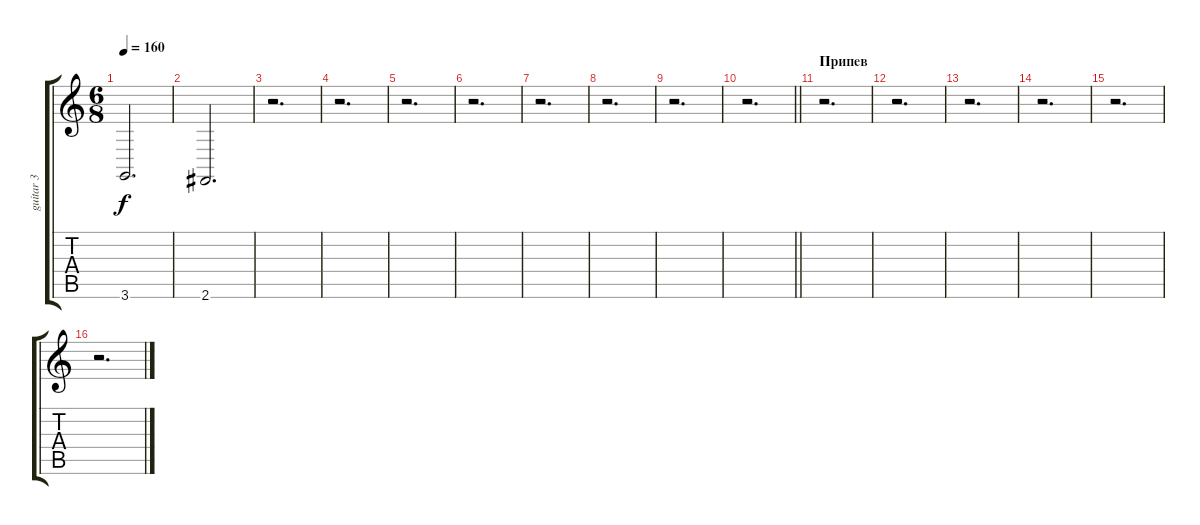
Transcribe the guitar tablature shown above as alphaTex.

\track ("guitar 3" "guitar 3") {instrument lead5charang}
\staff {score tabs}
\tuning (E4 B3 G3 D3 A2 E2) {hide}
\ts (6 8)
\tempo 160
\clef g2
\ks c
3.6.2{d dy f} |
2.6.2{d} |
r.2{d} |
r.2{d} |
r.2{d} |
r.2{d} |
r.2{d} |
r.2{d} |
r.2{d} |
\barLineRight lightlight
r.2{d} |
\section ("" "Припев")
r.2{d} |
r.2{d} |
r.2{d} |
r.2{d} |
r.2{d} |
r.2{d}
